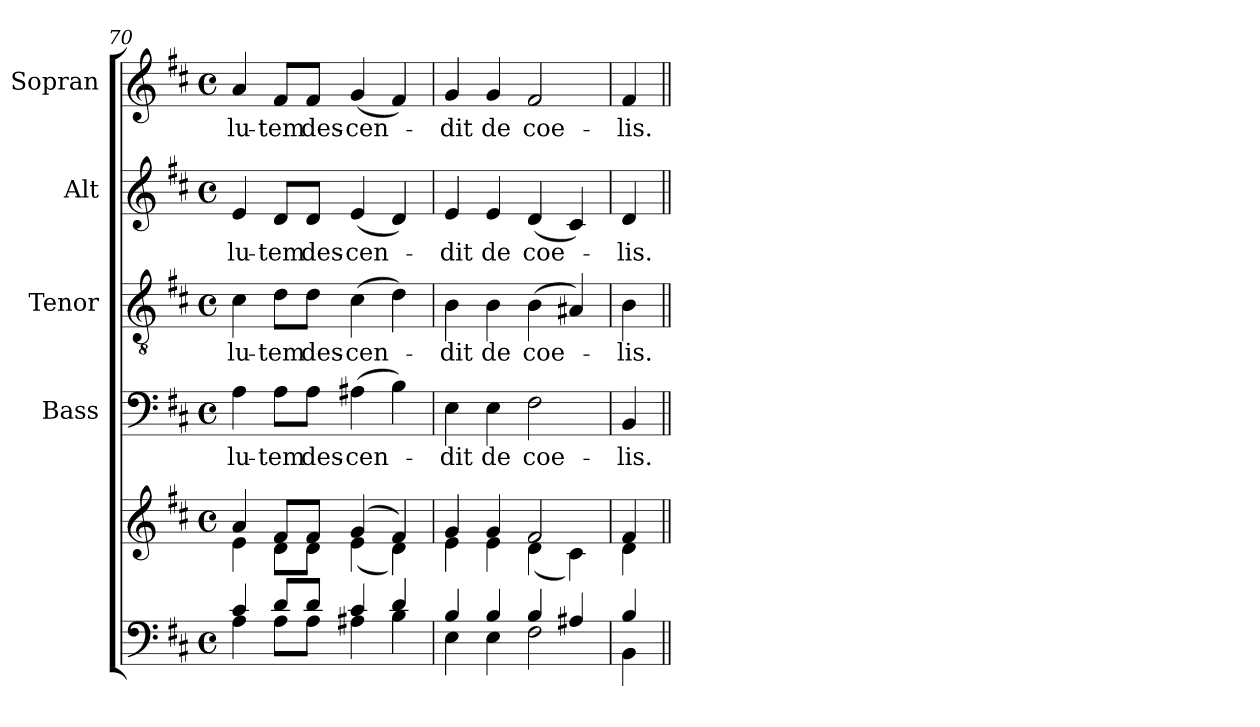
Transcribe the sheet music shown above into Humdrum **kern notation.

**kern	**kern	**kern	**text	**kern	**text	**kern	**text	**kern	**text
*part5	*part5	*part4	*part4	*part3	*part3	*part2	*part2	*part1	*part1
*staff6	*staff5	*staff4	*staff4	*staff3	*staff3	*staff2	*staff2	*staff1	*staff1
*	*	*I"Bass	*	*I"Tenor	*	*I"Alt	*	*I"Sopran	*
*	*	*I'B.	*	*I'T.	*	*I'A.	*	*I'S.	*
*clefF4	*clefG2	*clefF4	*	*clefGv2	*	*clefG2	*	*clefG2	*
*k[f#c#]	*k[f#c#]	*k[f#c#]	*	*k[f#c#]	*	*k[f#c#]	*	*k[f#c#]	*
*D:	*D:	*D:	*	*D:	*	*D:	*	*D:	*
*M4/4	*M4/4	*M4/4	*	*M4/4	*	*M4/4	*	*M4/4	*
*met(c)	*met(c)	*met(c)	*	*met(c)	*	*met(c)	*	*met(c)	*
=70	=70	=70	=70	=70	=70	=70	=70	=70	=70
*^	*^	*	*	*	*	*	*	*	*
!	!	!	!	!	!LO:LY:b	!	!LO:LY:b	!	!LO:LY:b	!	!LO:LY:b
4c#/	4A\	4a/	4e\	4A\	-lu-	4c#\	-lu-	4e/	-lu-	4a/	-lu-
!	!	!	!	!	!LO:LY:b	!	!LO:LY:b	!	!LO:LY:b	!	!LO:LY:b
8d/L	8A\L	8f#/L	8d\L	8A\L	-tem	8d\L	-tem	8d/L	-tem	8f#/L	-tem
!	!	!	!	!	!LO:LY:b	!	!LO:LY:b	!	!LO:LY:b	!	!LO:LY:b
8d/J	8A\J	8f#/J	8d\J	8A\J	des-	8d\J	des-	8d/J	des-	8f#/J	des-
!	!	!	!	!	!LO:LY:b	!	!LO:LY:b	!	!LO:LY:b	!	!LO:LY:b
4c#/	4A#X\	(4g/	(<4e\	(>4A#X\	-cen-	(>4c#\	-cen-	(<4e/	-cen-	(<4g/	-cen-
4d/	4B\	4f#/)	4d\)	4B\)	.	4d\)	.	4d/)	.	4f#/)	.
=71	=71	=71	=71	=71	=71	=71	=71	=71	=71	=71	=71
!	!	!	!	!	!LO:LY:b	!	!LO:LY:b	!	!LO:LY:b	!	!LO:LY:b
4B/	4E\	4g/	4e\	4E\	-dit	4B\	-dit	4e/	-dit	4g/	-dit
!	!	!	!	!	!LO:LY:b	!	!LO:LY:b	!	!LO:LY:b	!	!LO:LY:b
4B/	4E\	4g/	4e\	4E\	de	4B\	de	4e/	de	4g/	de
!	!	!	!	!	!LO:LY:b	!	!LO:LY:b	!	!LO:LY:b	!	!LO:LY:b
4B/	2F#\	2f#/	(<4d\	2F#\	coe-	(>4B\	coe-	(<4d/	coe-	2f#/	coe-
4A#X/	.	.	4c#\)	.	.	4A#X/)	.	4c#/)	.	.	.
=72	=72	=72	=72	=72	=72	=72	=72	=72	=72	=72	=72
!	!	!	!	!	!LO:LY:b	!	!LO:LY:b	!	!LO:LY:b	!	!LO:LY:b
4B/	4BB\	4f#/	4d\	4BB/	-lis.	4B\	-lis.	4d/	-lis.	4f#/	-lis.
*v	*v	*	*	*	*	*	*	*	*	*	*
*	*v	*v	*	*	*	*	*	*	*	*
=||	=||	=||	=||	=||	=||	=||	=||	=||	=||
*-	*-	*-	*-	*-	*-	*-	*-	*-	*-
